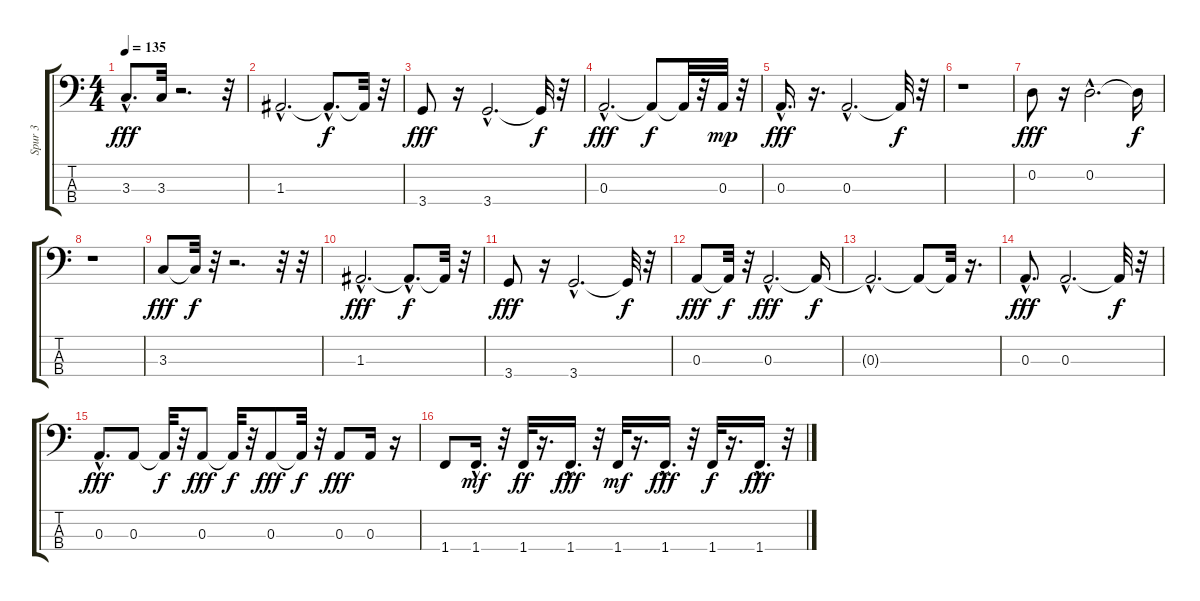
\track ("Spur 3" "Spur 3") {instrument synthbass1}
\staff {score tabs}
\tuning (G2 D2 A1 E1) {hide}
\ts (4 4)
\tempo 135
\clef f4
\ks c
3.3{hac}.8{d dy fff} 3.3.32 r.2{d} r.32 |
1.3{hac}.2{d} 1.3{hac t}.8{d dy f} 1.3{t}.32 r.32 |
3.4.8{dy fff} r.16 3.4{hac}.2{d} 3.4{t}.32{dy f} r.32 |
0.3{hac}.2{d dy fff} 0.3{t}.8{dy f} 0.3{t}.32 r.32 0.3.32{dy mp} r.32 |
0.3{hac}.16{d dy fff} r.16{d} 0.3{hac}.2{d} 0.3{t}.32{dy f} r.32 |
r.1 |
0.2.8{dy fff} r.16 0.2{hac}.2{d} 0.2{t}.16{dy f} |
r.1 |
3.3.8{dy fff} 3.3{t}.32{dy f} r.32 r.2{d} r.32 r.32 |
1.3{hac}.2{d dy fff} 1.3{hac t}.8{d dy f} 1.3{t}.32 r.32 |
3.4.8{dy fff} r.16 3.4{hac}.2{d} 3.4{t}.32{dy f} r.32 |
0.3.8{dy fff} 0.3{t}.32{dy f} r.32 0.3{hac}.2{d dy fff} 0.3{t}.16{dy f} |
0.3{hac t}.2{d} 0.3{t}.8 0.3{t}.32 r.16{d} |
0.3{hac}.8{d dy fff} 0.3{hac}.2{d} 0.3{t}.32{dy f} r.32 |
0.3{hac}.8{d dy fff} 0.3.8 0.3{t}.32{dy f} r.32 0.3.8{dy fff} 0.3{t}.32{dy f} r.32 0.3.8{dy fff} 0.3{t}.32{dy f} r.32 0.3.8{dy fff} 0.3.16 r.16 |
1.4.8 1.4{hac}.16{d dy mf} r.32 1.4.32{dy ff} r.16{d} 1.4{hac}.16{d dy fff} r.32 1.4.32{dy mf} r.16{d} 1.4{hac}.16{d dy fff} r.32 1.4.32{dy f} r.16{d} 1.4{hac}.16{d dy fff} r.32
